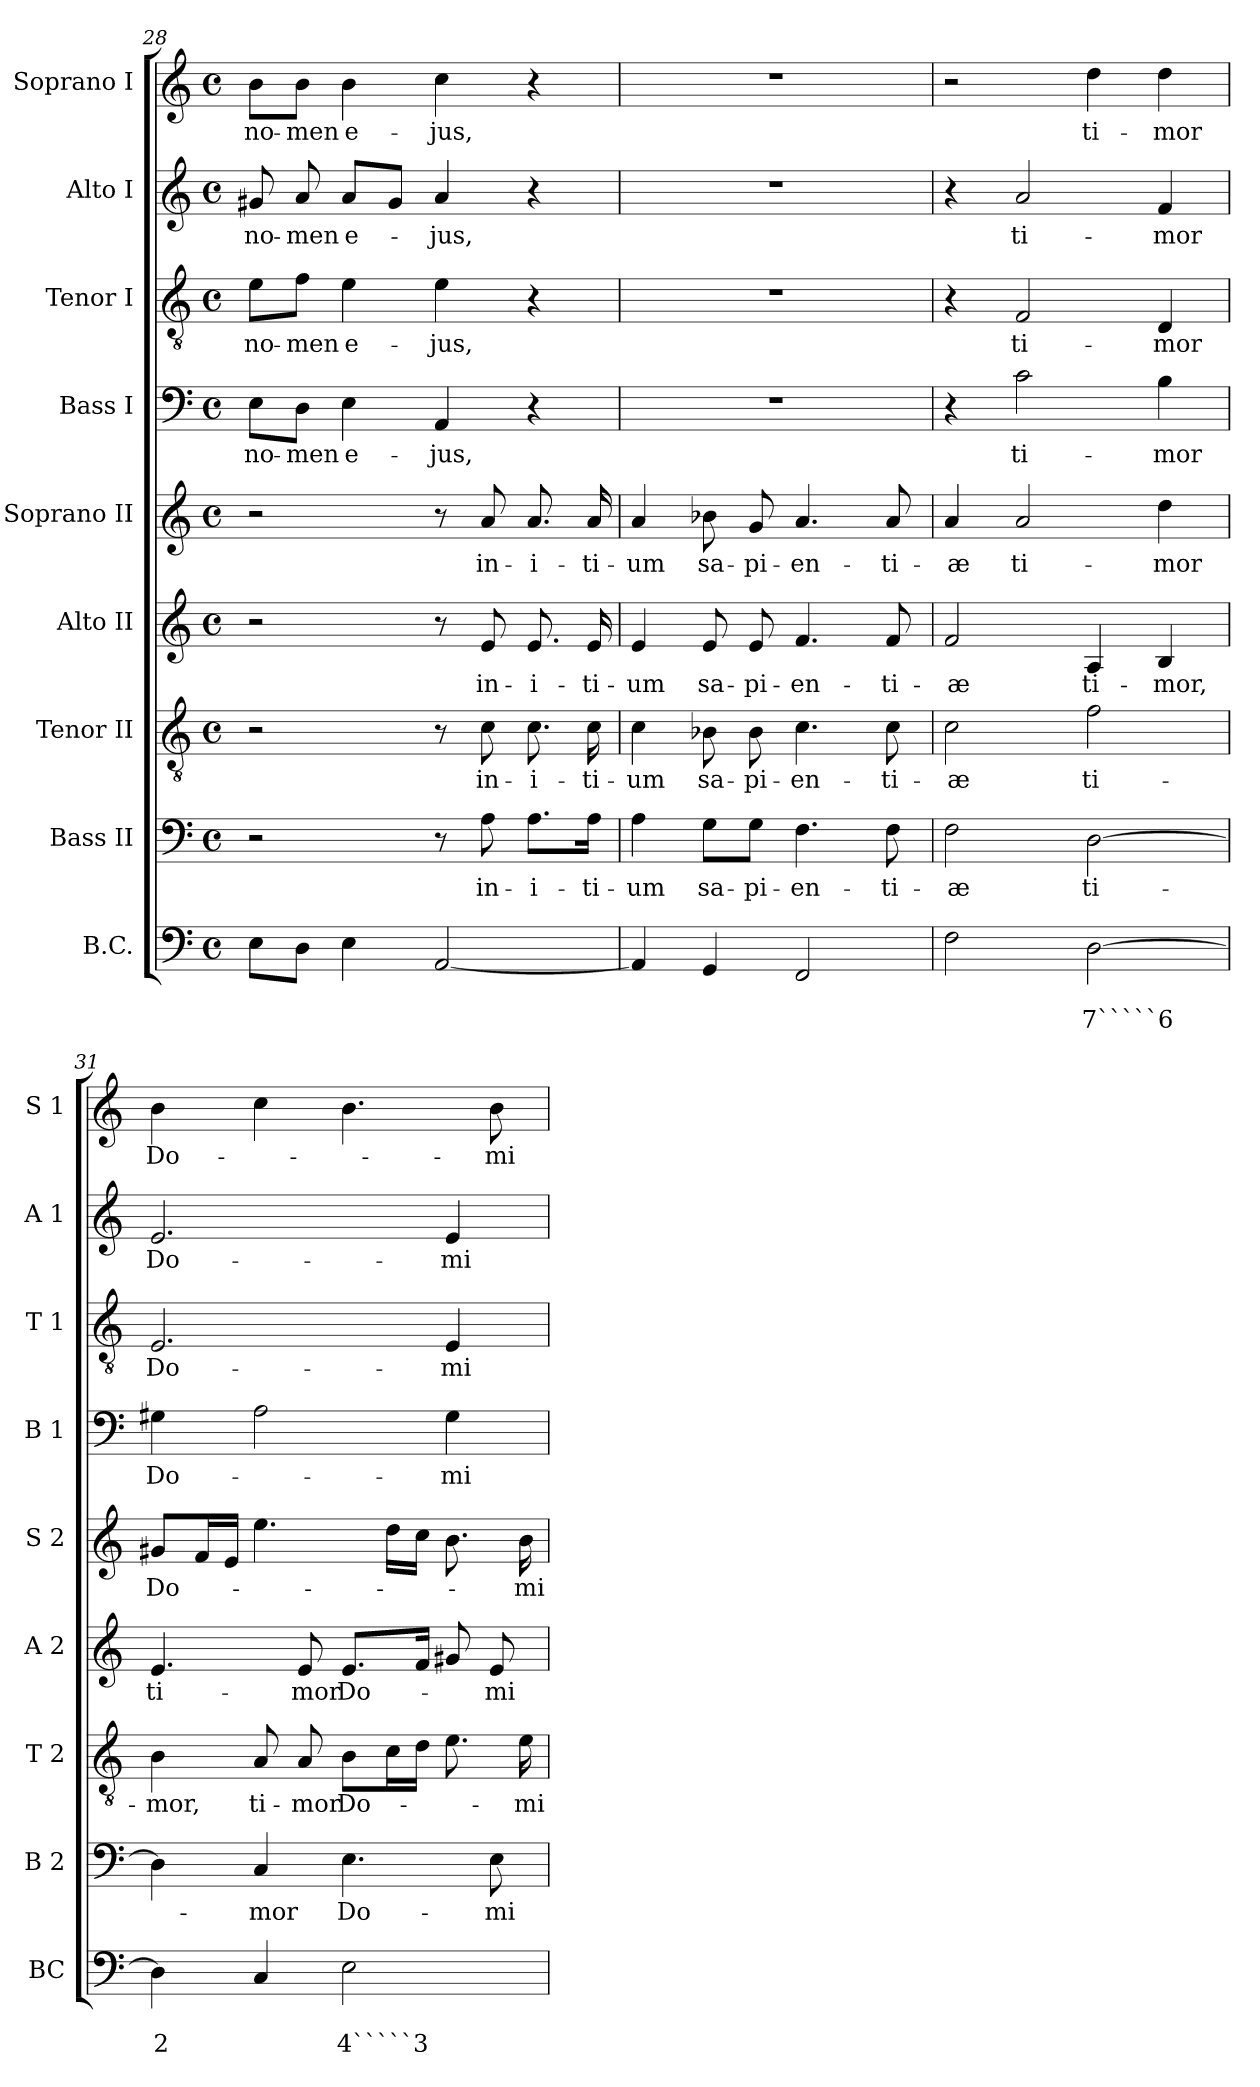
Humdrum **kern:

**kern	**text	**text	**kern	**text	**kern	**text	**kern	**text	**kern	**text	**kern	**text	**kern	**text	**kern	**text	**kern	**text
*part9	*part9	*part9	*part8	*part8	*part7	*part7	*part6	*part6	*part5	*part5	*part4	*part4	*part3	*part3	*part2	*part2	*part1	*part1
*staff9	*staff9	*staff9	*staff8	*staff8	*staff7	*staff7	*staff6	*staff6	*staff5	*staff5	*staff4	*staff4	*staff3	*staff3	*staff2	*staff2	*staff1	*staff1
*I"B.C.	*	*	*I"Bass II	*	*I"Tenor II	*	*I"Alto II	*	*I"Soprano II	*	*I"Bass I	*	*I"Tenor I	*	*I"Alto I	*	*I"Soprano I	*
*I'BC	*	*	*I'B 2	*	*I'T 2	*	*I'A 2	*	*I'S 2	*	*I'B 1	*	*I'T 1	*	*I'A 1	*	*I'S 1	*
*clefF4	*	*	*clefF4	*	*clefGv2	*	*clefG2	*	*clefG2	*	*clefF4	*	*clefGv2	*	*clefG2	*	*clefG2	*
*k[]	*	*	*k[]	*	*k[]	*	*k[]	*	*k[]	*	*k[]	*	*k[]	*	*k[]	*	*k[]	*
*C:	*	*	*C:	*	*C:	*	*C:	*	*C:	*	*C:	*	*C:	*	*C:	*	*C:	*
*M4/4	*	*	*M4/4	*	*M4/4	*	*M4/4	*	*M4/4	*	*M4/4	*	*M4/4	*	*M4/4	*	*M4/4	*
*met(c)	*	*	*met(c)	*	*met(c)	*	*met(c)	*	*met(c)	*	*met(c)	*	*met(c)	*	*met(c)	*	*met(c)	*
=28	=28	=28	=28	=28	=28	=28	=28	=28	=28	=28	=28	=28	=28	=28	=28	=28	=28	=28
!	!	!	!	!	!	!	!	!	!	!	!	!LO:LY:b	!	!LO:LY:b	!	!LO:LY:b	!	!LO:LY:b
8E\L	.	.	2r	.	2r	.	2r	.	2r	.	8E\L	no-	8e\L	no-	8g#X/	no-	8b\L	no-
!	!	!	!	!	!	!	!	!	!	!	!	!LO:LY:b	!	!LO:LY:b	!	!LO:LY:b	!	!LO:LY:b
8D\J	.	.	.	.	.	.	.	.	.	.	8D\J	-men	8f\J	-men	8a/	-men	8b\J	-men
!	!	!	!	!	!	!	!	!	!	!	!	!LO:LY:b	!	!LO:LY:b	!	!LO:LY:b	!	!LO:LY:b
4E\	.	.	.	.	.	.	.	.	.	.	4E\	e-	4e\	e-	8a/L	e-	4b\	e-
.	.	.	.	.	.	.	.	.	.	.	.	.	.	.	8g#/J	.	.	.
!	!	!	!	!	!	!	!	!	!	!	!	!LO:LY:b	!	!LO:LY:b	!	!LO:LY:b	!	!LO:LY:b
[2AA/	.	.	8r	.	8r	.	8r	.	8r	.	4AA/	-jus,	4e\	-jus,	4a/	-jus,	4cc\	-jus,
!	!	!	!	!LO:LY:b	!	!LO:LY:b	!	!LO:LY:b	!	!LO:LY:b	!	!	!	!	!	!	!	!
.	.	.	8A\	in-	8c\	in-	8e/	in-	8a/	in-	.	.	.	.	.	.	.	.
!	!	!	!	!LO:LY:b	!	!LO:LY:b	!	!LO:LY:b	!	!LO:LY:b	!	!	!	!	!	!	!	!
.	.	.	8.A\L	-i-	8.c\	-i-	8.e/	-i-	8.a/	-i-	4r	.	4r	.	4r	.	4r	.
!	!	!	!	!LO:LY:b	!	!LO:LY:b	!	!LO:LY:b	!	!LO:LY:b	!	!	!	!	!	!	!	!
.	.	.	16A\Jk	-ti-	16c\	-ti-	16e/	-ti-	16a/	-ti-	.	.	.	.	.	.	.	.
=29	=29	=29	=29	=29	=29	=29	=29	=29	=29	=29	=29	=29	=29	=29	=29	=29	=29	=29
!	!	!	!	!LO:LY:b	!	!LO:LY:b	!	!LO:LY:b	!	!LO:LY:b	!	!	!	!	!	!	!	!
4AA/]	.	.	4A\	-um	4c\	-um	4e/	-um	4a/	-um	1r	.	1r	.	1r	.	1r	.
!	!	!	!	!LO:LY:b	!	!LO:LY:b	!	!LO:LY:b	!	!LO:LY:b	!	!	!	!	!	!	!	!
4GG/	.	.	8G\L	sa-	8B-X\	sa-	8e/	sa-	8b-X\	sa-	.	.	.	.	.	.	.	.
!	!	!	!	!LO:LY:b	!	!LO:LY:b	!	!LO:LY:b	!	!LO:LY:b	!	!	!	!	!	!	!	!
.	.	.	8G\J	-pi-	8B-\	-pi-	8e/	-pi-	8g/	-pi-	.	.	.	.	.	.	.	.
!	!	!	!	!LO:LY:b	!	!LO:LY:b	!	!LO:LY:b	!	!LO:LY:b	!	!	!	!	!	!	!	!
2FF/	.	.	4.F\	-en-	4.c\	-en-	4.f/	-en-	4.a/	-en-	.	.	.	.	.	.	.	.
!	!	!	!	!LO:LY:b	!	!LO:LY:b	!	!LO:LY:b	!	!LO:LY:b	!	!	!	!	!	!	!	!
.	.	.	8F\	-ti-	8c\	-ti-	8f/	-ti-	8a/	-ti-	.	.	.	.	.	.	.	.
=30	=30	=30	=30	=30	=30	=30	=30	=30	=30	=30	=30	=30	=30	=30	=30	=30	=30	=30
!	!	!	!	!LO:LY:b	!	!LO:LY:b	!	!LO:LY:b	!	!LO:LY:b	!	!	!	!	!	!	!	!
2F\	.	.	2F\	-æ	2c\	-æ	2f/	-æ	4a/	-æ	4r	.	4r	.	4r	.	2r	.
!	!	!	!	!	!	!	!	!	!	!LO:LY:b	!	!LO:LY:b	!	!LO:LY:b	!	!LO:LY:b	!	!
.	.	.	.	.	.	.	.	.	2a/	ti-	2c\	ti-	2F/	ti-	2a/	ti-	.	.
!	!	!LO:LY:b	!	!LO:LY:b	!	!LO:LY:b	!	!LO:LY:b	!	!	!	!	!	!	!	!	!	!LO:LY:b
[2D\	.	7`````6	[2D\	ti-	2f\	ti-	4A/	ti-	.	.	.	.	.	.	.	.	4dd\	ti-
!	!	!	!	!	!	!	!	!LO:LY:b	!	!LO:LY:b	!	!LO:LY:b	!	!LO:LY:b	!	!LO:LY:b	!	!LO:LY:b
.	.	.	.	.	.	.	4B/	-mor,	4dd\	-mor	4B\	-mor	4D/	-mor	4f/	-mor	4dd\	-mor
!!LO:PB:g=z
=31	=31	=31	=31	=31	=31	=31	=31	=31	=31	=31	=31	=31	=31	=31	=31	=31	=31	=31
!	!	!LO:LY:b	!	!	!	!LO:LY:b	!	!LO:LY:b	!	!LO:LY:b	!	!LO:LY:b	!	!LO:LY:b	!	!LO:LY:b	!	!LO:LY:b
4D\]	.	2	4D\]	.	4B\	-mor,	4.e/	ti-	8g#X/L	Do-	4G#X\	Do-	2.E/	Do-	2.e/	Do-	4b\	Do-
.	.	.	.	.	.	.	.	.	16f/L	.	.	.	.	.	.	.	.	.
.	.	.	.	.	.	.	.	.	16e/JJ	.	.	.	.	.	.	.	.	.
!	!	!	!	!LO:LY:b	!	!LO:LY:b	!	!	!	!	!	!	!	!	!	!	!	!
4C/	.	.	4C/	-mor	8A/	ti-	.	.	4.ee\	.	2A\	.	.	.	.	.	4cc\	.
!	!	!	!	!	!	!LO:LY:b	!	!LO:LY:b	!	!	!	!	!	!	!	!	!	!
.	.	.	.	.	8A/	-mor	8e/	-mor	.	.	.	.	.	.	.	.	.	.
!	!	!LO:LY:b	!	!LO:LY:b	!	!LO:LY:b	!	!LO:LY:b	!	!	!	!	!	!	!	!	!	!
2E\	.	4`````3	4.E\	Do-	8B\L	Do-	8.e/L	Do-	.	.	.	.	.	.	.	.	4.b\	.
.	.	.	.	.	16c\L	.	.	.	16dd\LL	.	.	.	.	.	.	.	.	.
.	.	.	.	.	16d\JJ	.	16f/Jk	.	16cc\JJ	.	.	.	.	.	.	.	.	.
!	!	!	!	!	!	!	!	!	!	!	!	!LO:LY:b	!	!LO:LY:b	!	!LO:LY:b	!	!
.	.	.	.	.	8.e\	.	8g#X/	.	8.b\	.	4G#\	-mi-	4E/	-mi-	4e/	-mi-	.	.
!	!	!	!	!LO:LY:b	!	!	!	!LO:LY:b	!	!	!	!	!	!	!	!	!	!LO:LY:b
.	.	.	8E\	-mi-	.	.	8e/	-mi-	.	.	.	.	.	.	.	.	8b\	-mi-
!	!	!	!	!	!	!LO:LY:b	!	!	!	!LO:LY:b	!	!	!	!	!	!	!	!
.	.	.	.	.	16e\	-mi-	.	.	16b\	-mi-	.	.	.	.	.	.	.	.
=	=	=	=	=	=	=	=	=	=	=	=	=	=	=	=	=	=	=
*-	*-	*-	*-	*-	*-	*-	*-	*-	*-	*-	*-	*-	*-	*-	*-	*-	*-	*-
